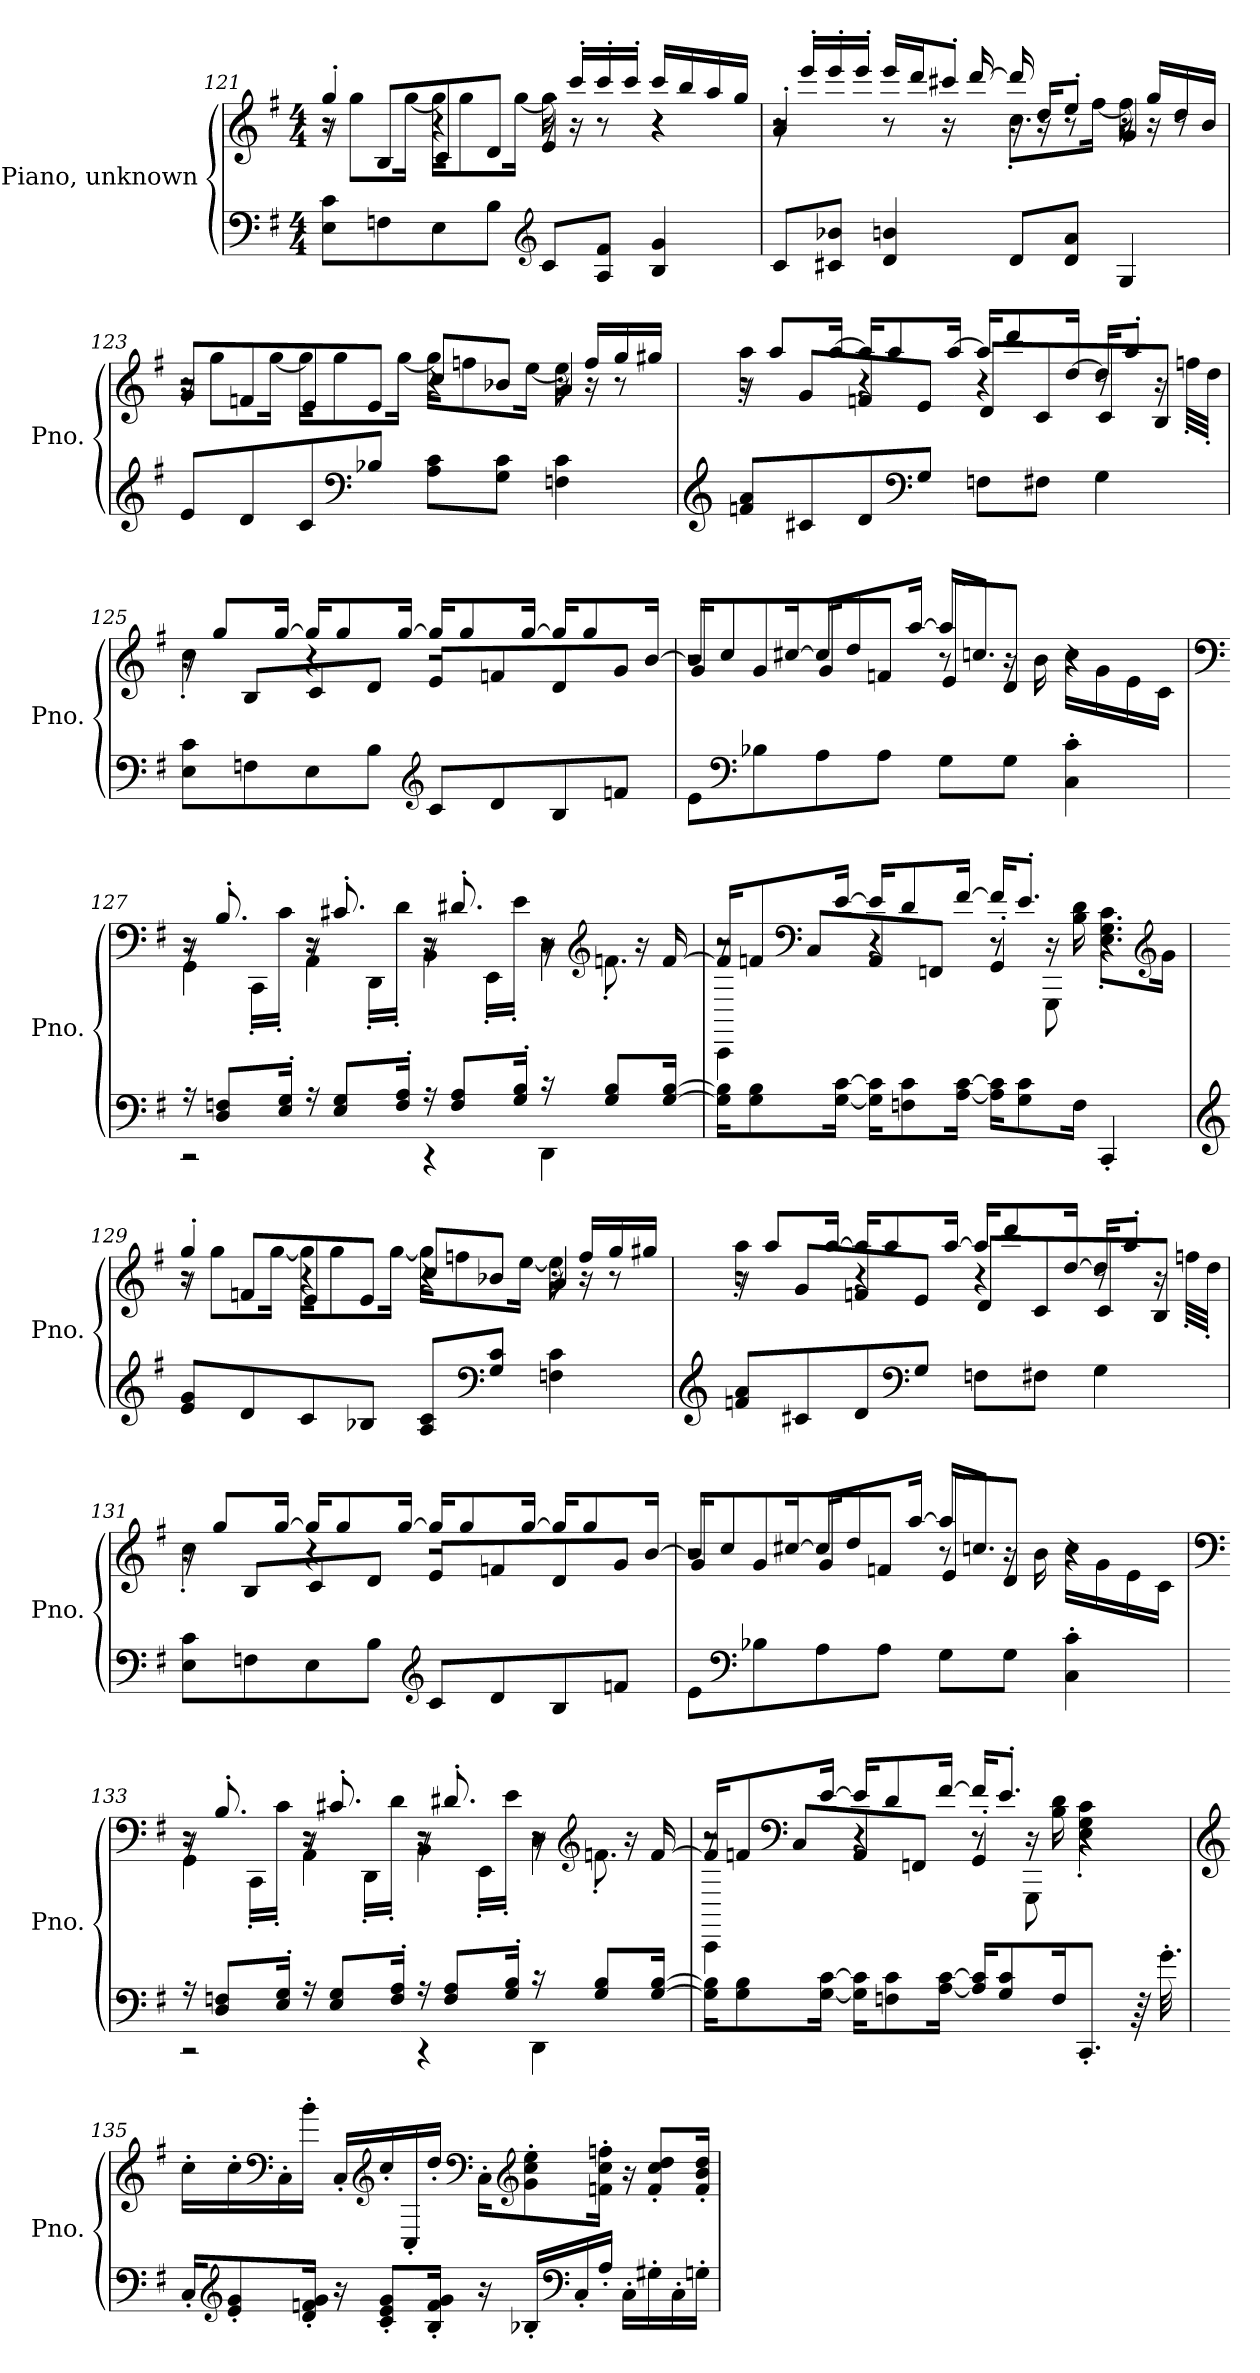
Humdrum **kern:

**kern	**kern
*part1	*part1
*staff2	*staff1
*I"Piano, unknown	*
*I'Pno.	*
!!LO:PB:g=z
*clefF4	*clefG2
*k[f#]	*k[f#]
*M4/4	*M4/4
=121	=121
*	*^
*	*	*^
8E\ 8c\L	4gg'/	16r	8r
.	.	8gg\L	.
8Fn\	.	.	8B/L
.	.	[16gg\Jk	.
8E\	4r	16gg\KL]	8c/
.	.	8gg\	.
8B\J	.	.	8d/J
.	.	[16gg\Jk	.
*clefG2	*	*	*
8c/L	16r	16gg\]	4e'/
.	16ccc'/LL	16r	.
8A/ 8f#/J	16ccc'/	8r	.
.	16ccc'/JJ	.	.
4B/ 4g/	16ccc/LL	4r	4r
.	16bb/	.	.
.	16aa/	.	.
.	16gg/JJ	.	.
=122	=122	=122	=122
8c/L	16r	2r	4a'/
.	16eee'/LL	.	.
8c#X/ 8b-X/J	16eee'/	.	.
.	16eee'/JJ	.	.
4d/ 4bn/	16eee/LL	.	8r
.	16ddd/J	.	.
.	8ccc#X'/J	.	16r
.	.	.	[16ddd/
8d/L	16r	8.cc'\L	16ddd/]
.	16dd/KL	.	16r
8d/ 8a/J	8ee'/J	.	8r
.	.	[16ff#\Jk	.
4G/	16r	16ff#\]	4g/
.	16gg/LL	16r	.
.	16dd/	8r	.
.	16b/JJ	.	.
!!LO:LB:g=z	!!	!!
=123	=123	=123	=123
8e/L	2r	16r	8g/L
.	.	8gg\L	.
8d/	.	.	8fn/
.	.	[16gg\Jk	.
8c/	.	16gg\KL]	8e/
.	.	8gg\	.
*clefF4	*	*	*
8B-X/J	.	.	8e/J
.	.	[16gg\Jk	.
8A\ 8c\L	4r	16gg\KL]	8cc/L
.	.	8ffn\	.
8G\ 8c\J	.	.	8b-X/J
.	.	[16ee\Jk	.
4Fn\ 4c\	16r	16ee\]	4a/
.	16ff/LL	16r	.
.	16gg/	8r	.
.	16gg#X/JJ	.	.
!!LO:LB:g=z	!!	!!
=124	=124	=124	=124
*clefG2	*	*	*
8fn/ 8a/L	16r	4aa'\	8r
.	8aa/L	.	.
8c#X/	.	.	8g/L
.	[16aa/Jk	.	.
8d/	16aa/KL]	4r	8fn/
.	8aa/	.	.
*clefF4	*	*	*
8G/J	.	.	8e/J
.	[16aa/Jk	.	.
8Fn\L	16aa/KL]	4r	8d/L
.	8ddd/	.	.
8F#X\J	.	.	8c/
.	[16dd/Jk	.	.
4G\	16dd/KL]	8r	8c/
.	8.aa'/J	.	.
.	.	16r	8B/J
.	.	32ffn'\LLL	.
.	.	32dd'\JJJ	.
=125	=125	=125	=125
8E\ 8c\L	16r	4cc'\	8r
.	8gg/L	.	.
8Fn\	.	.	8B/L
.	[16gg/Jk	.	.
8E\	16gg/KL]	4r	8c/
.	8gg/	.	.
8B\J	.	.	8d/J
.	[16gg/Jk	.	.
*clefG2	*	*	*
8c/L	16gg/KL]	2r	8e/L
.	8gg/	.	.
8d/	.	.	8fn/
.	[16gg/Jk	.	.
8B/	16gg/KL]	.	8d/
.	8gg/	.	.
8fn/J	.	.	8g/J
.	[16b/Jk	.	.
!!LO:LB:g=z	!!	!!
=126	=126	=126	=126
8e\L	16b/KL]	2r	8g/L
.	8cc/	.	.
*clefF4	*	*	*
8B-X\	.	.	8g/
.	[16cc#X/Jk	.	.
8A\	16cc#/KL]	.	8g/
.	8dd/	.	.
8A\J	.	.	8fn/J
.	[16aa/Jk	.	.
8G\L	16aa/KL]	8r	8e/L
.	8.ccn'/J	.	.
8G\J	.	16r	8d/J
.	.	16b\	.
4C\' 4c\'	4r	16cc\LL	4r
.	.	16g\	.
.	.	16e\	.
.	.	16c\JJ	.
=127	=127	=127	=127
*	*clefF4	*	*
*^	*	*	*
16r	2r	16r	8r	4GG'\
8D/ 8Fn/L	.	8.B'/	.	.
.	.	.	16CC'\LL	.
16E/' 16G/'Jk	.	.	16c'\JJ	.
16r	.	16r	8r	4AA'\
8E/ 8G/L	.	8.c#X'/	.	.
.	.	.	16DD'\LL	.
16F/' 16A/'Jk	.	.	16d'\JJ	.
16r	4r	16r	8r	4BB'\
8F/ 8A/L	.	8.d#X'/	.	.
.	.	.	16EE'\LL	.
16G/' 16B/'Jk	.	.	16e'\JJ	.
16r	4DD\	8r	16r	4D\
*	*	*clefG2	*	*
8G/ 8B/L	.	.	8.fn'\	.
.	.	16r	.	.
[16G/ [16B/Jk	.	[16f/	.	.
*v	*v	*	*	*
!!LO:LB:g=z
=128	=128	=128	=128
*	*	*	*^
16G\] 16B\]KL	16f/KL]	2r	8r	4CC\
8G\ 8B\	8fn/	.	.	.
*	*clefF4	*	*	*
.	.	.	8C/L	.
[16G\ [16c\Jk	[16e/Jk	.	.	.
16G\] 16c\]KL	16e/KL]	.	8AA/	4r
8Fn\ 8c\	8d/	.	.	.
.	.	.	8FFn/J	.
[16A\ [16c\Jk	[16f/Jk	.	.	.
16A\] 16c\]KL	16f/KL]	8r	4GG'/	8r
8G\ 8c\	8.e'/J	.	.	.
.	.	16r	.	8GGG\
16F\Jk	.	16B\ 16d\	.	.
4CC'/	4r	8.E\' 8.G\' 8.c\'L	4r	4r
*	*clefG2	*	*	*
.	.	16g\Jk	.	.
*	*v	*v	*v	*v
!!LO:LB:g=z
=129	=129
*clefG2	*
*	*^
*	*	*^
8e/ 8g/L	4gg'/	16r	8r
.	.	8gg\L	.
8d/	.	.	8fn/L
.	.	[16gg\Jk	.
8c/	4r	16gg\KL]	8e/
.	.	8gg\	.
8B-X/J	.	.	8e/J
.	.	[16gg\Jk	.
8A/ 8c/L	4r	16gg\KL]	8cc/L
.	.	8ffn\	.
*clefF4	*	*	*
8G/ 8c/J	.	.	8b-X/J
.	.	[16ee\Jk	.
4Fn\ 4c\	16r	16ee\]	4a/
.	16ff/LL	16r	.
.	16gg/	8r	.
.	16gg#X/JJ	.	.
!!LO:PB:g=z	!!	!!
=130	=130	=130	=130
*clefG2	*	*	*
8fn/ 8a/L	16r	4aa'\	8r
.	8aa/L	.	.
8c#X/	.	.	8g/L
.	[16aa/Jk	.	.
8d/	16aa/KL]	4r	8fn/
.	8aa/	.	.
*clefF4	*	*	*
8G/J	.	.	8e/J
.	[16aa/Jk	.	.
8Fn\L	16aa/KL]	4r	8d/L
.	8ddd/	.	.
8F#X\J	.	.	8c/
.	[16dd/Jk	.	.
4G\	16dd/KL]	8r	8c/
.	8.aa'/J	.	.
.	.	16r	8B/J
.	.	32ffn'\LLL	.
.	.	32dd'\JJJ	.
=131	=131	=131	=131
8E\ 8c\L	16r	4cc'\	8r
.	8gg/L	.	.
8Fn\	.	.	8B/L
.	[16gg/Jk	.	.
8E\	16gg/KL]	4r	8c/
.	8gg/	.	.
8B\J	.	.	8d/J
.	[16gg/Jk	.	.
*clefG2	*	*	*
8c/L	16gg/KL]	2r	8e/L
.	8gg/	.	.
8d/	.	.	8fn/
.	[16gg/Jk	.	.
8B/	16gg/KL]	.	8d/
.	8gg/	.	.
8fn/J	.	.	8g/J
.	[16b/Jk	.	.
!!LO:LB:g=z	!!	!!
=132	=132	=132	=132
8e\L	16b/KL]	2r	8g/L
.	8cc/	.	.
*clefF4	*	*	*
8B-X\	.	.	8g/
.	[16cc#X/Jk	.	.
8A\	16cc#/KL]	.	8g/
.	8dd/	.	.
8A\J	.	.	8fn/J
.	[16aa/Jk	.	.
8G\L	16aa/KL]	8r	8e/L
.	8.ccn'/J	.	.
8G\J	.	16r	8d/J
.	.	16b\	.
4C\' 4c\'	4r	16cc\LL	4r
.	.	16g\	.
.	.	16e\	.
.	.	16c\JJ	.
=133	=133	=133	=133
*	*clefF4	*	*
*^	*	*	*
16r	2r	16r	8r	4GG'\
8D/ 8Fn/L	.	8.B'/	.	.
.	.	.	16CC'\LL	.
16E/' 16G/'Jk	.	.	16c'\JJ	.
16r	.	16r	8r	4AA'\
8E/ 8G/L	.	8.c#X'/	.	.
.	.	.	16DD'\LL	.
16F/' 16A/'Jk	.	.	16d'\JJ	.
16r	4r	16r	8r	4BB'\
8F/ 8A/L	.	8.d#X'/	.	.
.	.	.	16EE'\LL	.
16G/' 16B/'Jk	.	.	16e'\JJ	.
16r	4DD\	8r	16r	4D\
*	*	*clefG2	*	*
8G/ 8B/L	.	.	8.fn'\	.
.	.	16r	.	.
[16G/ [16B/Jk	.	[16f/	.	.
*v	*v	*	*	*
!!LO:LB:g=z
=134	=134	=134	=134
*	*	*	*^
16G\] 16B\]KL	16f/KL]	2r	8r	4CC\
8G\ 8B\	8fn/	.	.	.
*	*clefF4	*	*	*
.	.	.	8C/L	.
[16G\ [16c\Jk	[16e/Jk	.	.	.
16G\] 16c\]KL	16e/KL]	.	8AA/	4r
8Fn\ 8c\	8d/	.	.	.
.	.	.	8FFn/J	.
[16A\ [16c\Jk	[16f/Jk	.	.	.
16A/] 16c/]KL	16f/KL]	8r	4GG'/	8r
8G/ 8c/	8.e'/J	.	.	.
.	.	16r	.	8GGG\
16F/K	.	16B\ 16d\	.	.
8.CC'/J	4r	4E\' 4G\' 4c\'	4r	4r
64r	.	.	.	.
32.g'\	.	.	.	.
*	*v	*v	*v	*v
!!LO:LB:g=z
=135	=135
*	*clefG2
16C'/KL	16cc'\LL
*clefG2	*
8e/' 8g/'	16cc'\
*	*clefF4
.	16C'\
16d/' 16fn/' 16g/'Jk	16b'\JJ
16r	16C'/LL
*	*clefG2
8c/' 8e/' 8g/'L	16cc'/
.	16C'/
16B/' 16f/' 16g/'Jk	16dd'/JJ
*	*clefF4
16r	16C'\KL
*	*clefG2
16B-X'/LL	8g\' 8cc\' 8ee\'
*clefF4	*
16C'/	.
16A'/JJ	16fn\' 16cc\' 16ffn\'Jk
16C'\LL	16r
16G#X'\	8f/' 8cc/' 8dd/'L
16C'\	.
16Gn'\JJ	16f/' 16b/' 16dd/'Jk
=	=
*-	*-
